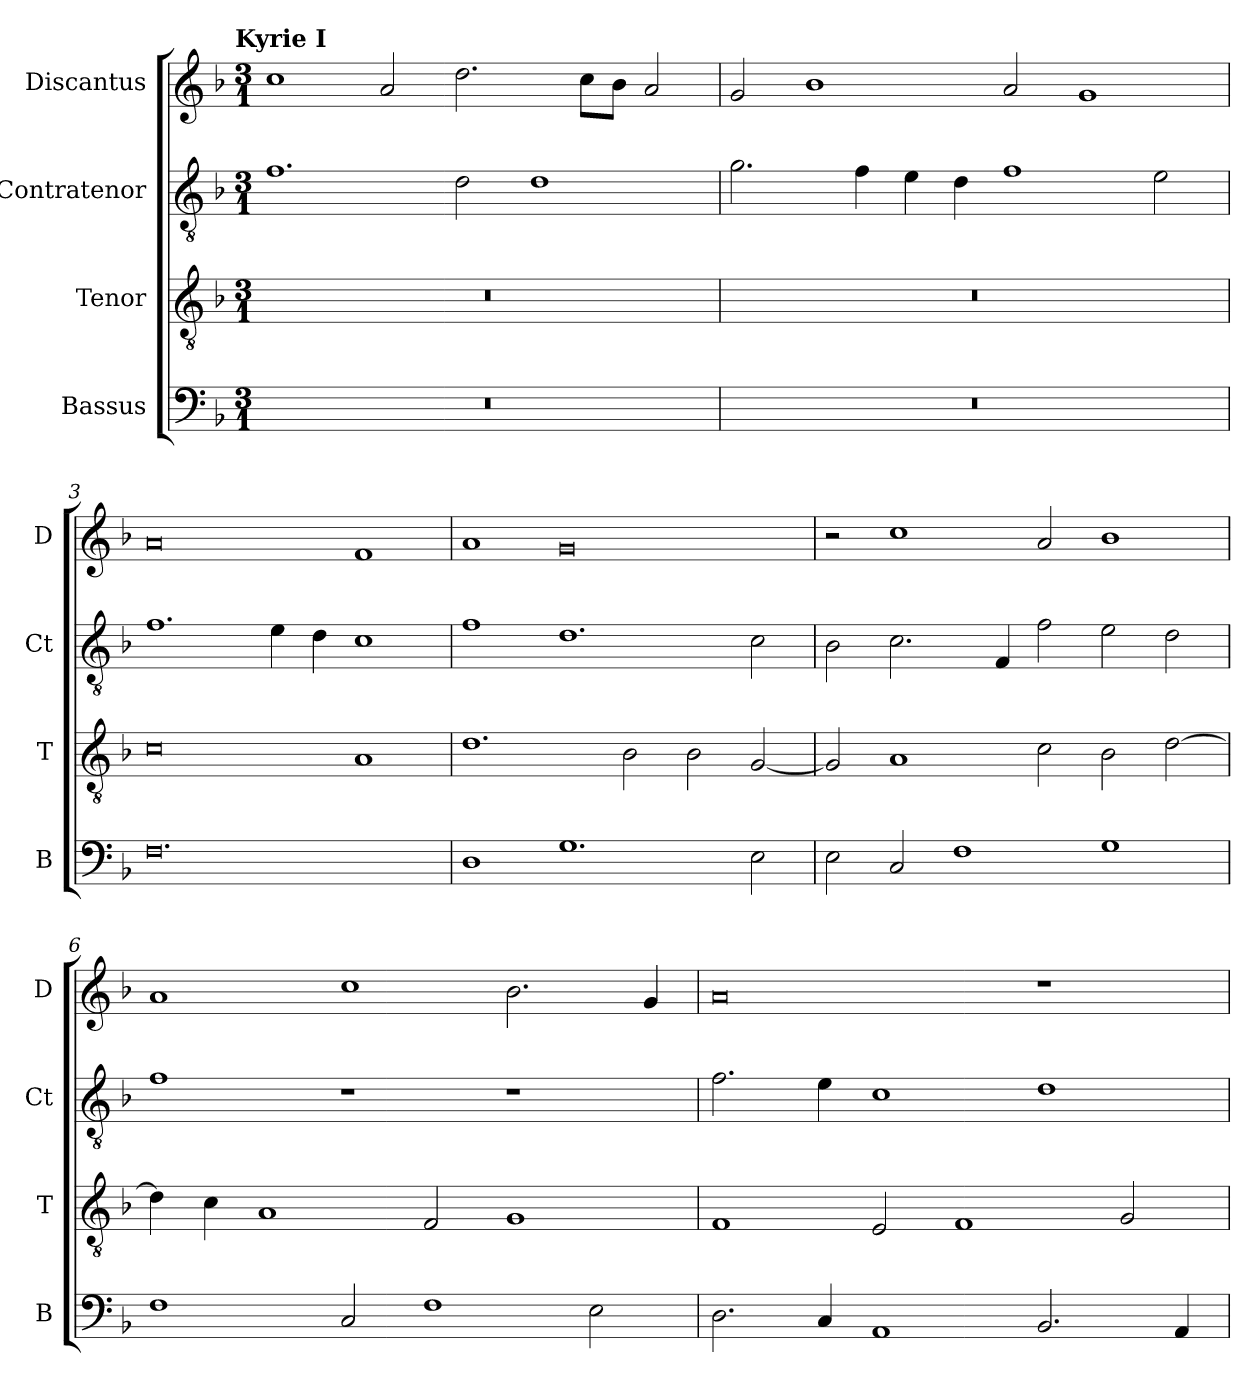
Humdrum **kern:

**kern	**kern	**kern	**kern
*part4	*part3	*part2	*part1
*staff4	*staff3	*staff2	*staff1
*I"Bassus	*I"Tenor	*I"Contratenor	*I"Discantus
*I'B	*I'T	*I'Ct	*I'D
*clefF4	*clefGv2	*clefGv2	*clefG2
*k[b-]	*k[b-]	*k[b-]	*k[b-]
!!LO:TX:omd:t=Kyrie I
*M3/1	*M3/1	*M3/1	*M3/1
=1	=1	=1	=1
0.r	0.r	1.f	1cc
.	.	.	2a/
.	.	2d\	2.dd\
.	.	1d	.
.	.	.	8cc\L
.	.	.	8b-\J
.	.	.	2a/
=2	=2	=2	=2
0.r	0.r	2.g\	2g/
.	.	.	1b-
.	.	4f\	.
.	.	4e\	.
.	.	4d\	.
.	.	1f	2a/
.	.	.	1g
.	.	2e\	.
=3	=3	=3	=3
0.F	0c	1.f	0a
.	.	4e\	.
.	.	4d\	.
.	1A	1c	1f
=4	=4	=4	=4
1D	1.d	1f	1a
1.G	.	1.d	0g
.	2B-\	.	.
.	2B-\	.	.
2E\	[2G/	2c\	.
=5	=5	=5	=5
2E\	2G/]	2B-\	2r
2C/	1A	2.c\	1cc
1F	.	.	.
.	.	4F/	.
.	2c\	2f\	2a/
1G	2B-\	2e\	1b-
.	[2d\	2d\	.
=6	=6	=6	=6
1F	4d\]	1f	1a
.	4c\	.	.
.	1A	.	.
2C/	.	1r	1cc
1F	2F/	.	.
.	1G	1r	2.b-\
2E\	.	.	.
.	.	.	4g/
=7	=7	=7	=7
2.D\	1F	2.f\	0a
4C/	.	4e\	.
1AA	2E/	1c	.
.	1F	.	.
2.BB-/	.	1d	1r
.	2G/	.	.
4AA/	.	.	.
=	=	=	=
*-	*-	*-	*-
